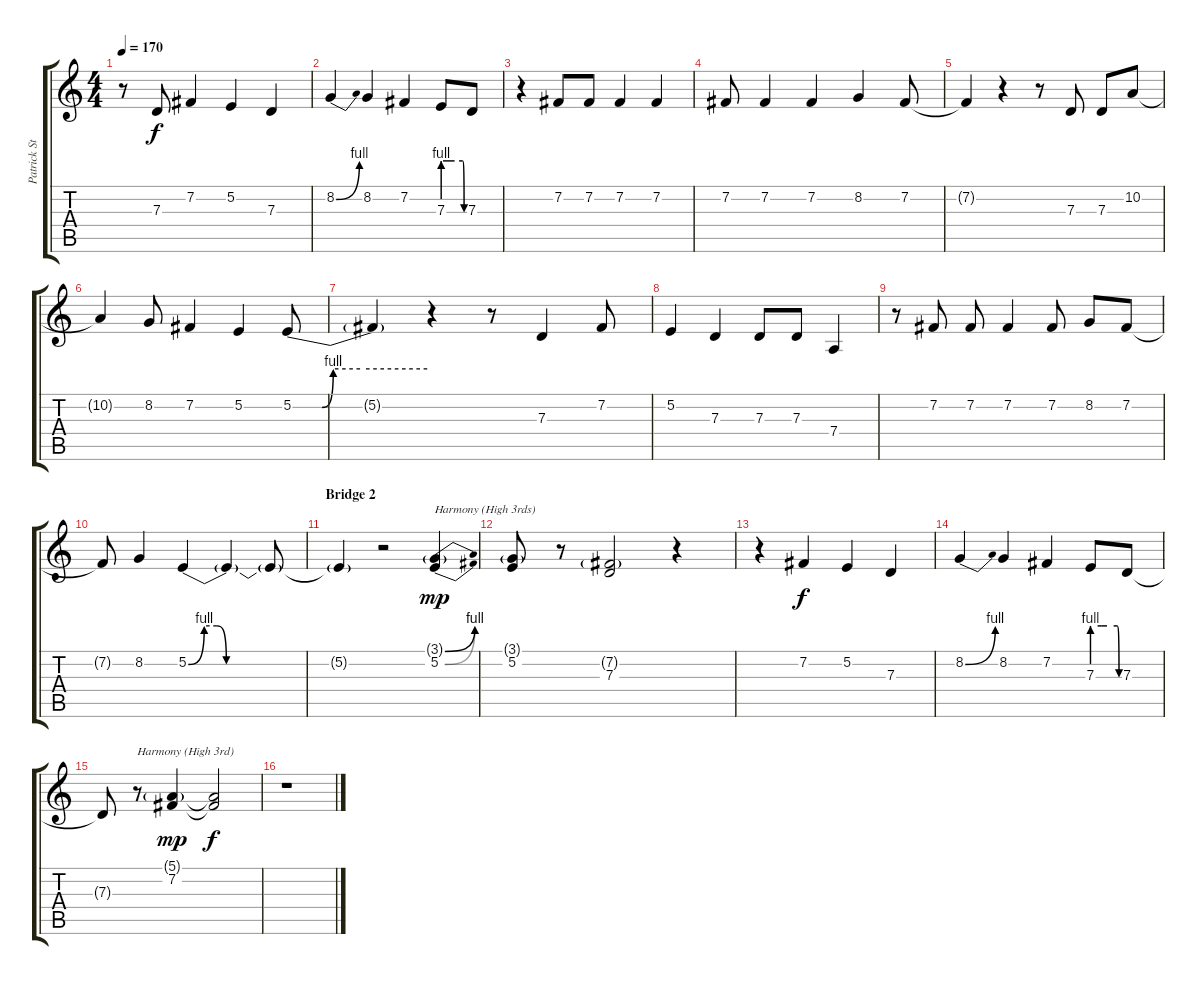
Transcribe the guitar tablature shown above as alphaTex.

\track ("Patrick Stump (Lead Vocal and Harmonies)" "Patrick St") {instrument clarinet}
\staff {score tabs}
\tuning (E4 B3 G3 D3 A2 E2) {hide}
\ts (4 4)
\tempo 170
\clef g2
\ks c
r.8{dy f} 7.3.8 7.2.4 5.2.4 7.3.4 |
8.2{be (bend 0 0 60 4)}.4 8.2.4 7.2.4 7.3{be (custom 0 4 20 4 33 4 56 4 60 0)}.8 7.3.8 |
r.4 7.2.8 7.2.8 7.2.4 7.2.4 |
7.2.8 7.2.4 7.2.4 8.2.4 7.2.8 |
7.2{t}.4 r.4 r.8 7.3.8 7.3.8 10.2.8 |
10.2{t}.4 8.2.8 7.2.4 5.2.4 5.2{be (custom 0 0 13 0 18 4 30 4 60 4)}.8 |
5.2{t}.4 r.4 r.8 7.3.4 7.2.8 |
5.2.4 7.3.4 7.3.8 7.3.8 7.4.4 |
r.8 7.2.8 7.2.8 7.2.4 7.2.8 8.2.8 7.2.8 |
7.2{t}.8 8.2.4 5.2{be (custom 0 0 5 4 9 4 12 0 17 0 45 0 60 0)}.4 5.2{t}.4 5.2{t}.8 |
\section ("" "Bridge 2")
5.2{t}.4 r.2 (3.1{be (bend 0 0 60 4) g} 5.2{be (bend 0 0 60 4)}).4{txt "Harmony (High 3rds)" dy mp} |
(3.1{g} 5.2).8 r.8 (7.2{g} 7.3).2 r.4 |
r.4 7.2.4{dy f} 5.2.4 7.3.4 |
8.2{be (bend 0 0 60 4)}.4 8.2.4 7.2.4 7.3{be (custom 0 4 20 4 33 4 56 4 60 0)}.8 7.3.8 |
7.3{t}.8 r.8{txt "Harmony (High 3rd)"} (5.1{g} 7.2).4{dy mp} (5.1{t} 7.2{t}).2{dy f} |
r.1
